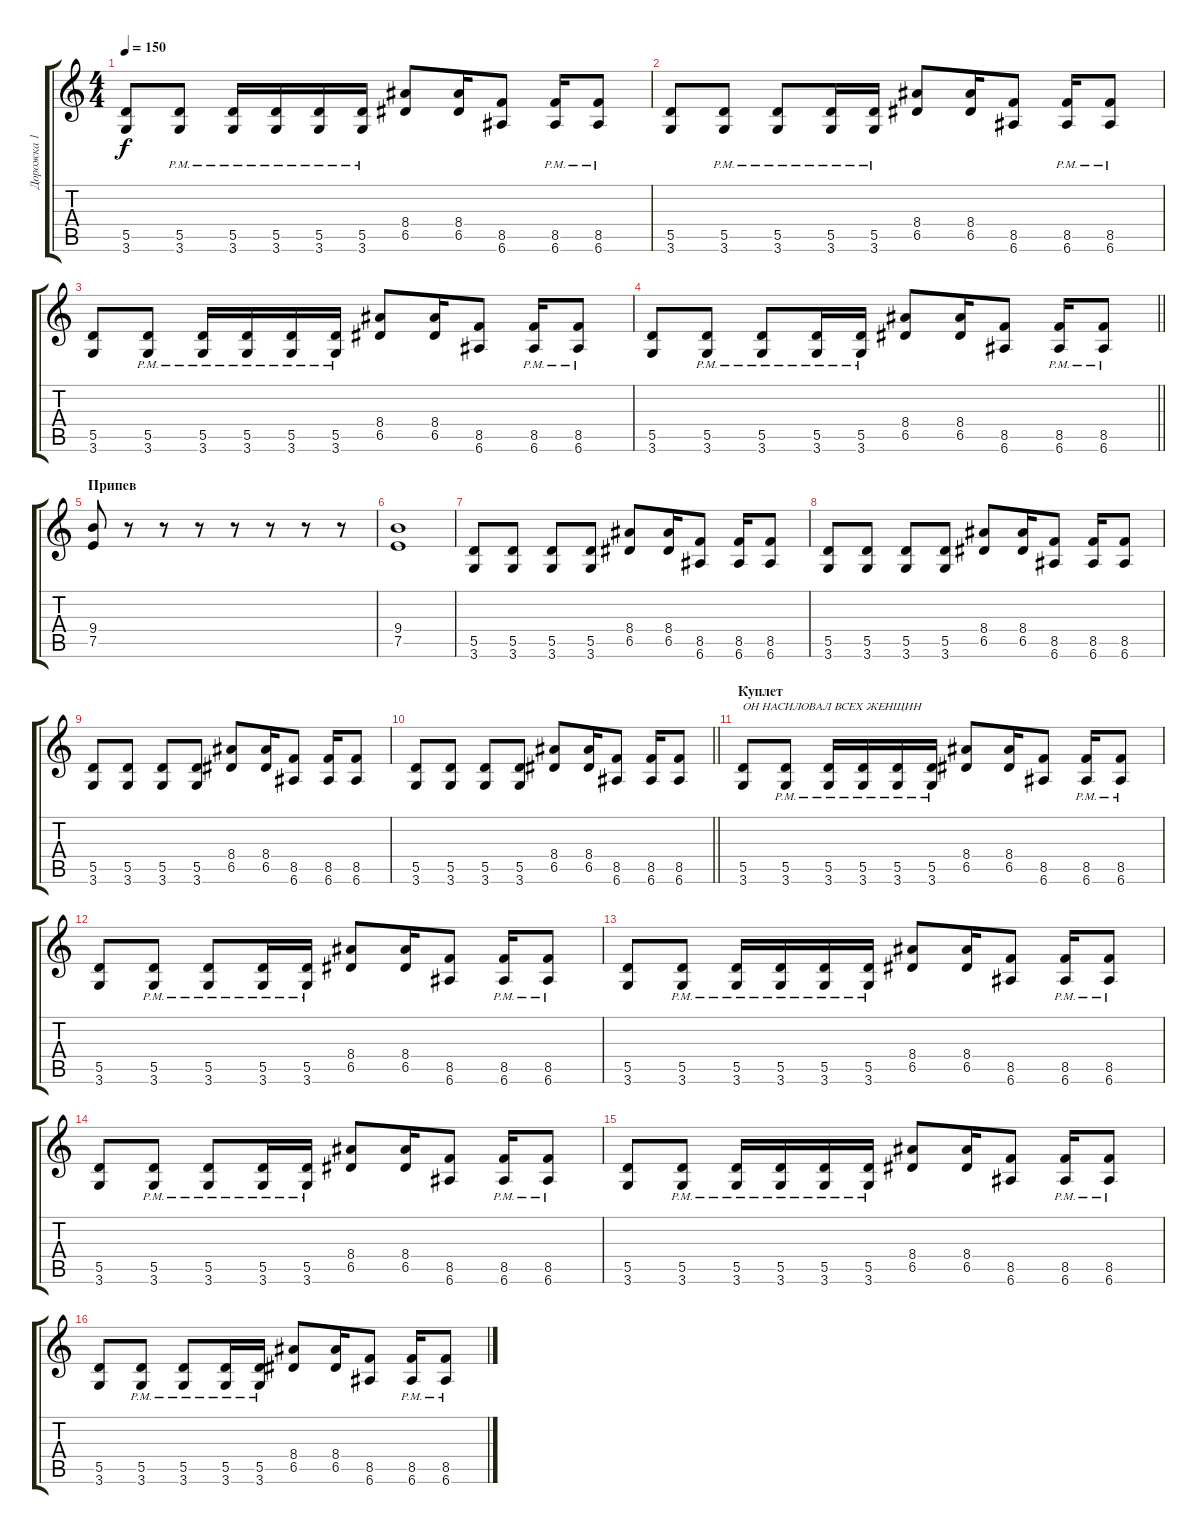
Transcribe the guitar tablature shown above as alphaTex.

\track ("Дорожка 1" "Дорожка 1") {instrument overdrivenguitar}
\staff {score tabs}
\tuning (E4 B3 G3 D3 A2 E2) {hide}
\ts (4 4)
\tempo 150
\clef g2
\ks c
(5.5 3.6).8{dy f} (5.5{pm} 3.6{pm}).8 (5.5{pm} 3.6{pm}).16 (5.5{pm} 3.6{pm}).16 (5.5{pm} 3.6{pm}).16 (5.5{pm} 3.6{pm}).16 (8.4 6.5).8 (8.4 6.5).16 (8.5 6.6).8 (8.5{pm} 6.6{pm}).16 (8.5{pm} 6.6{pm}).8 |
(5.5 3.6).8 (5.5{pm} 3.6{pm}).8 (5.5{pm} 3.6{pm}).8 (5.5{pm} 3.6{pm}).16 (5.5{pm} 3.6{pm}).16 (8.4 6.5).8 (8.4 6.5).16 (8.5 6.6).8 (8.5{pm} 6.6{pm}).16 (8.5{pm} 6.6{pm}).8 |
(5.5 3.6).8 (5.5{pm} 3.6{pm}).8 (5.5{pm} 3.6{pm}).16 (5.5{pm} 3.6{pm}).16 (5.5{pm} 3.6{pm}).16 (5.5{pm} 3.6{pm}).16 (8.4 6.5).8 (8.4 6.5).16 (8.5 6.6).8 (8.5{pm} 6.6{pm}).16 (8.5{pm} 6.6{pm}).8 |
\barLineRight lightlight
(5.5 3.6).8 (5.5{pm} 3.6{pm}).8 (5.5{pm} 3.6{pm}).8 (5.5{pm} 3.6{pm}).16 (5.5{pm} 3.6{pm}).16 (8.4 6.5).8 (8.4 6.5).16 (8.5 6.6).8 (8.5{pm} 6.6{pm}).16 (8.5{pm} 6.6{pm}).8 |
\section ("" "Припев")
(9.4 7.5).8 r.8 r.8 r.8 r.8 r.8 r.8 r.8 |
(9.4 7.5).1 |
(5.5 3.6).8 (5.5 3.6).8 (5.5 3.6).8 (5.5 3.6).8 (8.4 6.5).8 (8.4 6.5).16 (8.5 6.6).8 (8.5 6.6).16 (8.5 6.6).8 |
(5.5 3.6).8 (5.5 3.6).8 (5.5 3.6).8 (5.5 3.6).8 (8.4 6.5).8 (8.4 6.5).16 (8.5 6.6).8 (8.5 6.6).16 (8.5 6.6).8 |
(5.5 3.6).8 (5.5 3.6).8 (5.5 3.6).8 (5.5 3.6).8 (8.4 6.5).8 (8.4 6.5).16 (8.5 6.6).8 (8.5 6.6).16 (8.5 6.6).8 |
\barLineRight lightlight
(5.5 3.6).8 (5.5 3.6).8 (5.5 3.6).8 (5.5 3.6).8 (8.4 6.5).8 (8.4 6.5).16 (8.5 6.6).8 (8.5 6.6).16 (8.5 6.6).8 |
\section ("" "Куплет")
(5.5 3.6).8{txt "ОН НАСИЛОВАЛ ВСЕХ ЖЕНЩИН"} (5.5{pm} 3.6{pm}).8 (5.5{pm} 3.6{pm}).16 (5.5{pm} 3.6{pm}).16 (5.5{pm} 3.6{pm}).16 (5.5{pm} 3.6{pm}).16 (8.4 6.5).8 (8.4 6.5).16 (8.5 6.6).8 (8.5{pm} 6.6{pm}).16 (8.5{pm} 6.6{pm}).8 |
(5.5 3.6).8 (5.5{pm} 3.6{pm}).8 (5.5{pm} 3.6{pm}).8 (5.5{pm} 3.6{pm}).16 (5.5{pm} 3.6{pm}).16 (8.4 6.5).8 (8.4 6.5).16 (8.5 6.6).8 (8.5{pm} 6.6{pm}).16 (8.5{pm} 6.6{pm}).8 |
(5.5 3.6).8 (5.5{pm} 3.6{pm}).8 (5.5{pm} 3.6{pm}).16 (5.5{pm} 3.6{pm}).16 (5.5{pm} 3.6{pm}).16 (5.5{pm} 3.6{pm}).16 (8.4 6.5).8 (8.4 6.5).16 (8.5 6.6).8 (8.5{pm} 6.6{pm}).16 (8.5{pm} 6.6{pm}).8 |
(5.5 3.6).8 (5.5{pm} 3.6{pm}).8 (5.5{pm} 3.6{pm}).8 (5.5{pm} 3.6{pm}).16 (5.5{pm} 3.6{pm}).16 (8.4 6.5).8 (8.4 6.5).16 (8.5 6.6).8 (8.5{pm} 6.6{pm}).16 (8.5{pm} 6.6{pm}).8 |
(5.5 3.6).8 (5.5{pm} 3.6{pm}).8 (5.5{pm} 3.6{pm}).16 (5.5{pm} 3.6{pm}).16 (5.5{pm} 3.6{pm}).16 (5.5{pm} 3.6{pm}).16 (8.4 6.5).8 (8.4 6.5).16 (8.5 6.6).8 (8.5{pm} 6.6{pm}).16 (8.5{pm} 6.6{pm}).8 |
(5.5 3.6).8 (5.5{pm} 3.6{pm}).8 (5.5{pm} 3.6{pm}).8 (5.5{pm} 3.6{pm}).16 (5.5{pm} 3.6{pm}).16 (8.4 6.5).8 (8.4 6.5).16 (8.5 6.6).8 (8.5{pm} 6.6{pm}).16 (8.5{pm} 6.6{pm}).8
